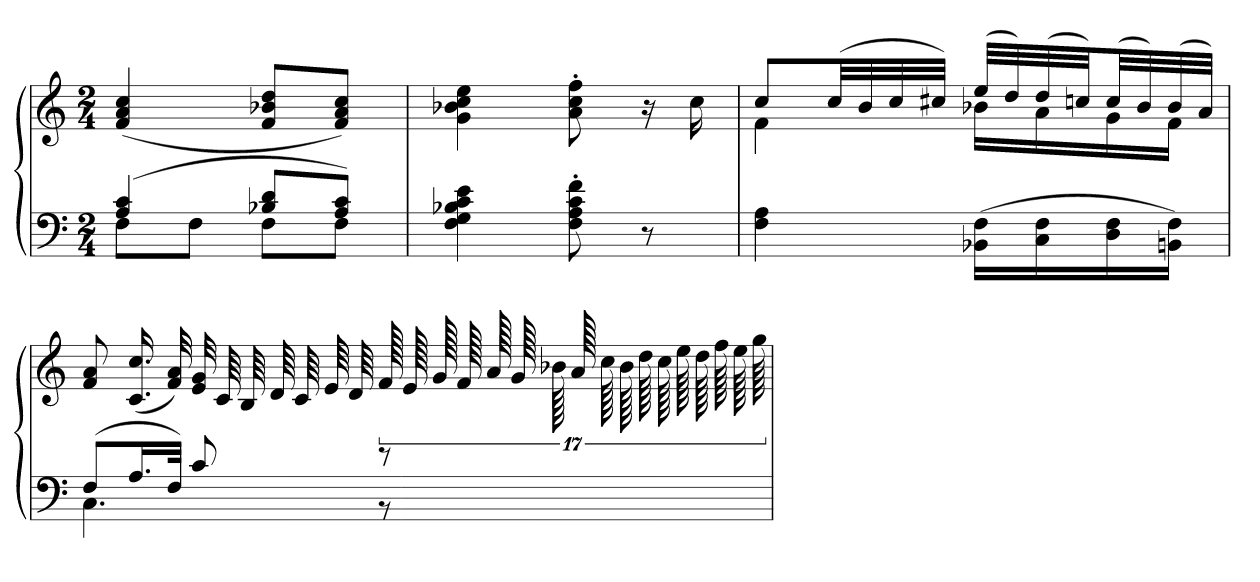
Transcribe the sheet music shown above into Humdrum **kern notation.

**kern	**kern
*part1	*part1
*staff2	*staff1
*clefF4	*clefG2
*M2/4	*M2/4
=	=
*^	*
(4A 4c	8FL	(4f 4a 4cc
.	8FJ	.
8B-X 8dL	8FL	8f 8b-X 8ddL
8A 8cJ)	8FJ	8f 8a 8ccJ)
*v	*v	*
=	=
4F 4G 4B-X 4c 4e	4g 4b-X 4cc 4ee
8F' 8A' 8c' 8f'	8a' 8cc' 8ff'
8r	16r
.	16cc
=	=
*	*^
4F 4A	8ccL	4f
.	(32ccLL	.
.	32b	.
.	32cc	.
.	32cc#XJJJ)	.
(16BB-X 16FLL	(32eeLLL	16b-XLL
.	32dd)	.
16C 16F	(32dd	16a
.	32ccnJJ)	.
16D 16F	(32ccLL	16g
.	32b-)	.
16BBn 16FJJ)	(32b-	16fJJ
.	32aJJJ)	.
*	*v	*v
=	=
*^	*
(8FL	4.C	8f 8a
16.AL	.	(16.c 16.cc
32FJJk)	.	32f 32a)
8c	.	32e 32g
.	.	64c
.	.	64B
.	.	64d
.	.	64c
.	.	64e
.	.	64d
8r	8r	136f
.	.	136e
.	.	136g
.	.	136f
.	.	136a
.	.	136g
.	.	136b-X
.	.	136a
.	.	136cc
.	.	136b-
.	.	136dd
.	.	136cc
.	.	136ee
.	.	136dd
.	.	136ff
.	.	136ee
.	.	136gg
*v	*v	*
=	=
*-	*-
